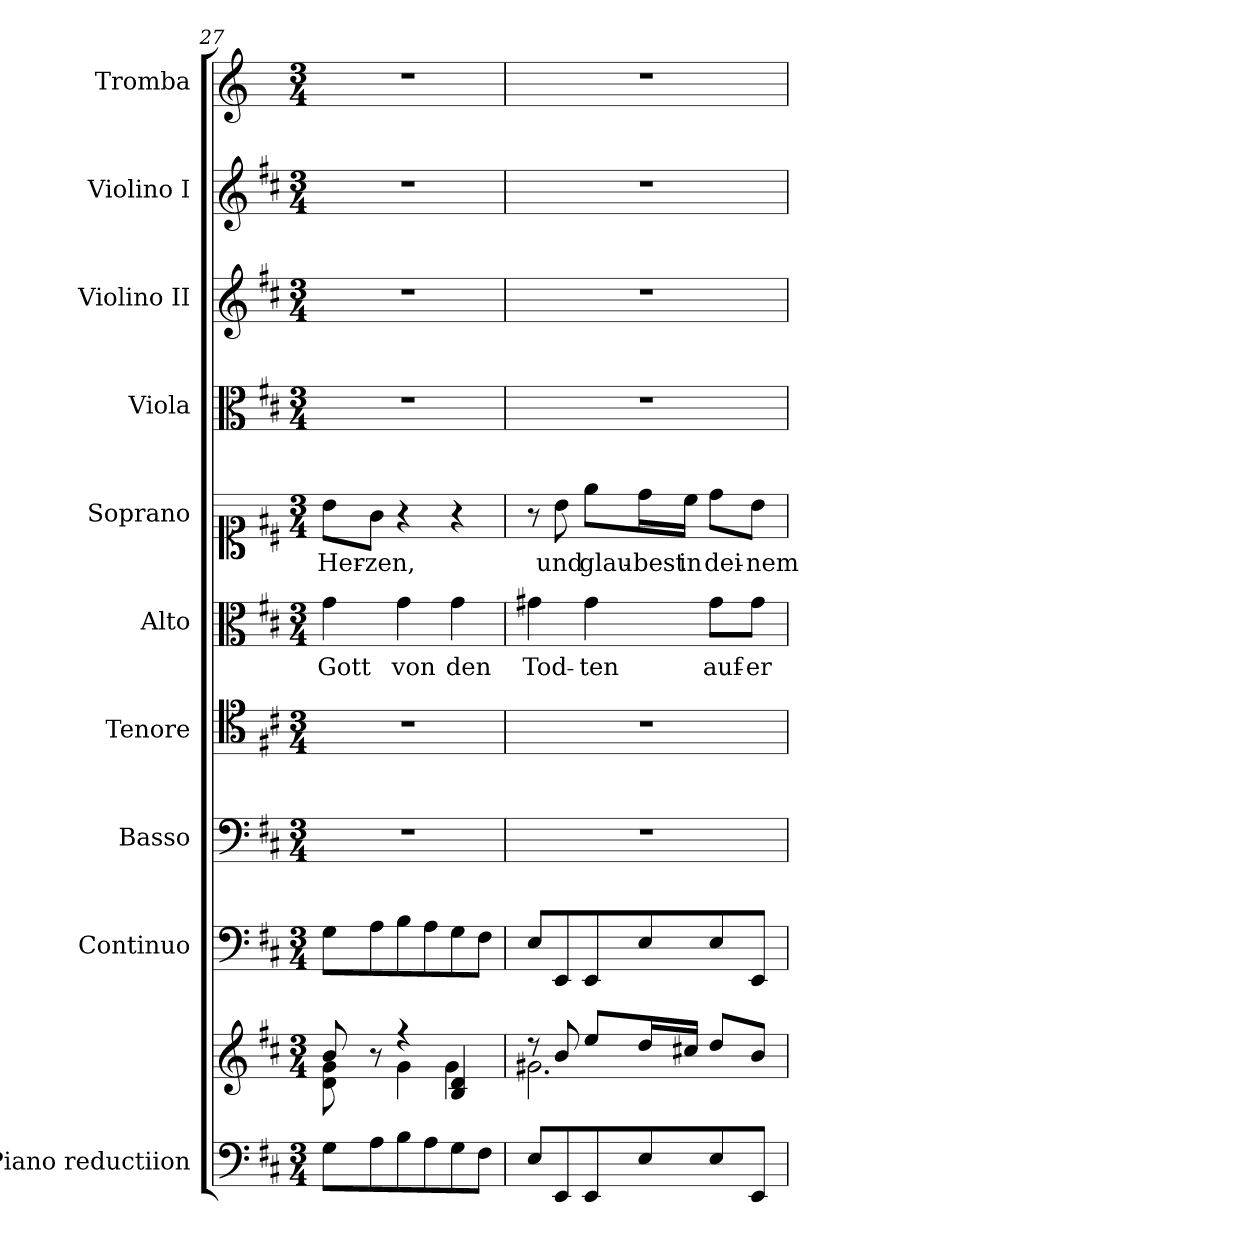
**kern	**kern	**kern	**kern	**kern	**kern	**text	**kern	**text	**kern	**kern	**kern	**kern
*part10	*part10	*part9	*part8	*part7	*part6	*part6	*part5	*part5	*part4	*part3	*part2	*part1
*staff11	*staff10	*staff9	*staff8	*staff7	*staff6	*staff6	*staff5	*staff5	*staff4	*staff3	*staff2	*staff1
*I"Piano reductiion	*	*I"Continuo	*I"Basso	*I"Tenore	*I"Alto	*	*I"Soprano	*	*I"Viola	*I"Violino II	*I"Violino I	*I"Tromba
*I'Pno	*	*	*	*	*	*	*	*	*I'Vla	*I'Vln	*I'Vln	*
!!LO:PB:g=z
*clefF4	*clefG2	*clefF4	*clefF4	*clefC4	*clefC3	*	*clefC1	*	*clefC3	*clefG2	*clefG2	*clefG2
*	*	*	*	*	*	*	*	*	*	*	*	*ITrd-1c-2
*k[f#c#]	*k[f#c#]	*k[f#c#]	*k[f#c#]	*k[f#c#]	*k[f#c#]	*	*k[f#c#]	*	*k[f#c#]	*k[f#c#]	*k[f#c#]	*k[f#c#]
*M3/4	*M3/4	*M3/4	*M3/4	*M3/4	*M3/4	*	*M3/4	*	*M3/4	*M3/4	*M3/4	*M3/4
=27	=27	=27	=27	=27	=27	=27	=27	=27	=27	=27	=27	=27
*	*^	*	*	*	*	*	*	*	*	*	*	*
!	!	!	!	!	!	!	!LO:LY:b	!	!LO:LY:b	!	!	!	!
8G\L	8b/	8d\ 8g\	8G\L	2.r	2.r	4g\	Gott	8b\L	Her-	2.r	2.r	2.r	2.r
!	!	!	!	!	!	!	!	!	!LO:LY:b	!	!	!	!
8A\	8r	8ryy	8A\	.	.	.	.	8g\J	-zen,	.	.	.	.
!	!	!	!	!	!	!	!LO:LY:b	!	!	!	!	!	!
8B\	4r	4g\	8B\	.	.	4g\	von	4r	.	.	.	.	.
8A\	.	.	8A\	.	.	.	.	.	.	.	.	.	.
!	!	!	!	!	!	!	!LO:LY:b	!	!	!	!	!	!
8G\	4B/ 4d/	4g\	8G\	.	.	4g\	den	4r	.	.	.	.	.
8F#\J	.	.	8F#\J	.	.	.	.	.	.	.	.	.	.
=28	=28	=28	=28	=28	=28	=28	=28	=28	=28	=28	=28	=28	=28
!	!	!	!	!	!	!	!LO:LY:b	!	!	!	!	!	!
8E/L	8r	2.g#X\	8E/L	2.r	2.r	4g#X\	Tod-	8r	.	2.r	2.r	2.r	2.r
!	!	!	!	!	!	!	!	!	!LO:LY:b	!	!	!	!
8EE/	8b/	.	8EE/	.	.	.	.	8b\	und	.	.	.	.
!	!	!	!	!	!	!	!LO:LY:b	!	!LO:LY:b	!	!	!	!
8EE/	8ee/L	.	8EE/	.	.	4g#\	-ten	8ee\L	glau-	.	.	.	.
!	!	!	!	!	!	!	!	!	!LO:LY:b	!	!	!	!
8E/	16dd/L	.	8E/	.	.	.	.	16dd\L	-best	.	.	.	.
!	!	!	!	!	!	!	!	!	!LO:LY:b	!	!	!	!
.	16cc#X/JJ	.	.	.	.	.	.	16cc#\JJ	in	.	.	.	.
!	!	!	!	!	!	!	!LO:LY:b	!	!LO:LY:b	!	!	!	!
8E/	8dd/L	.	8E/	.	.	8g#\L	auf-	8dd\L	dei-	.	.	.	.
!	!	!	!	!	!	!	!LO:LY:b	!	!LO:LY:b	!	!	!	!
8EE/J	8b/J	.	8EE/J	.	.	8g#\J	-er-	8b\J	-nem	.	.	.	.
*	*v	*v	*	*	*	*	*	*	*	*	*	*	*
=	=	=	=	=	=	=	=	=	=	=	=	=
*-	*-	*-	*-	*-	*-	*-	*-	*-	*-	*-	*-	*-
